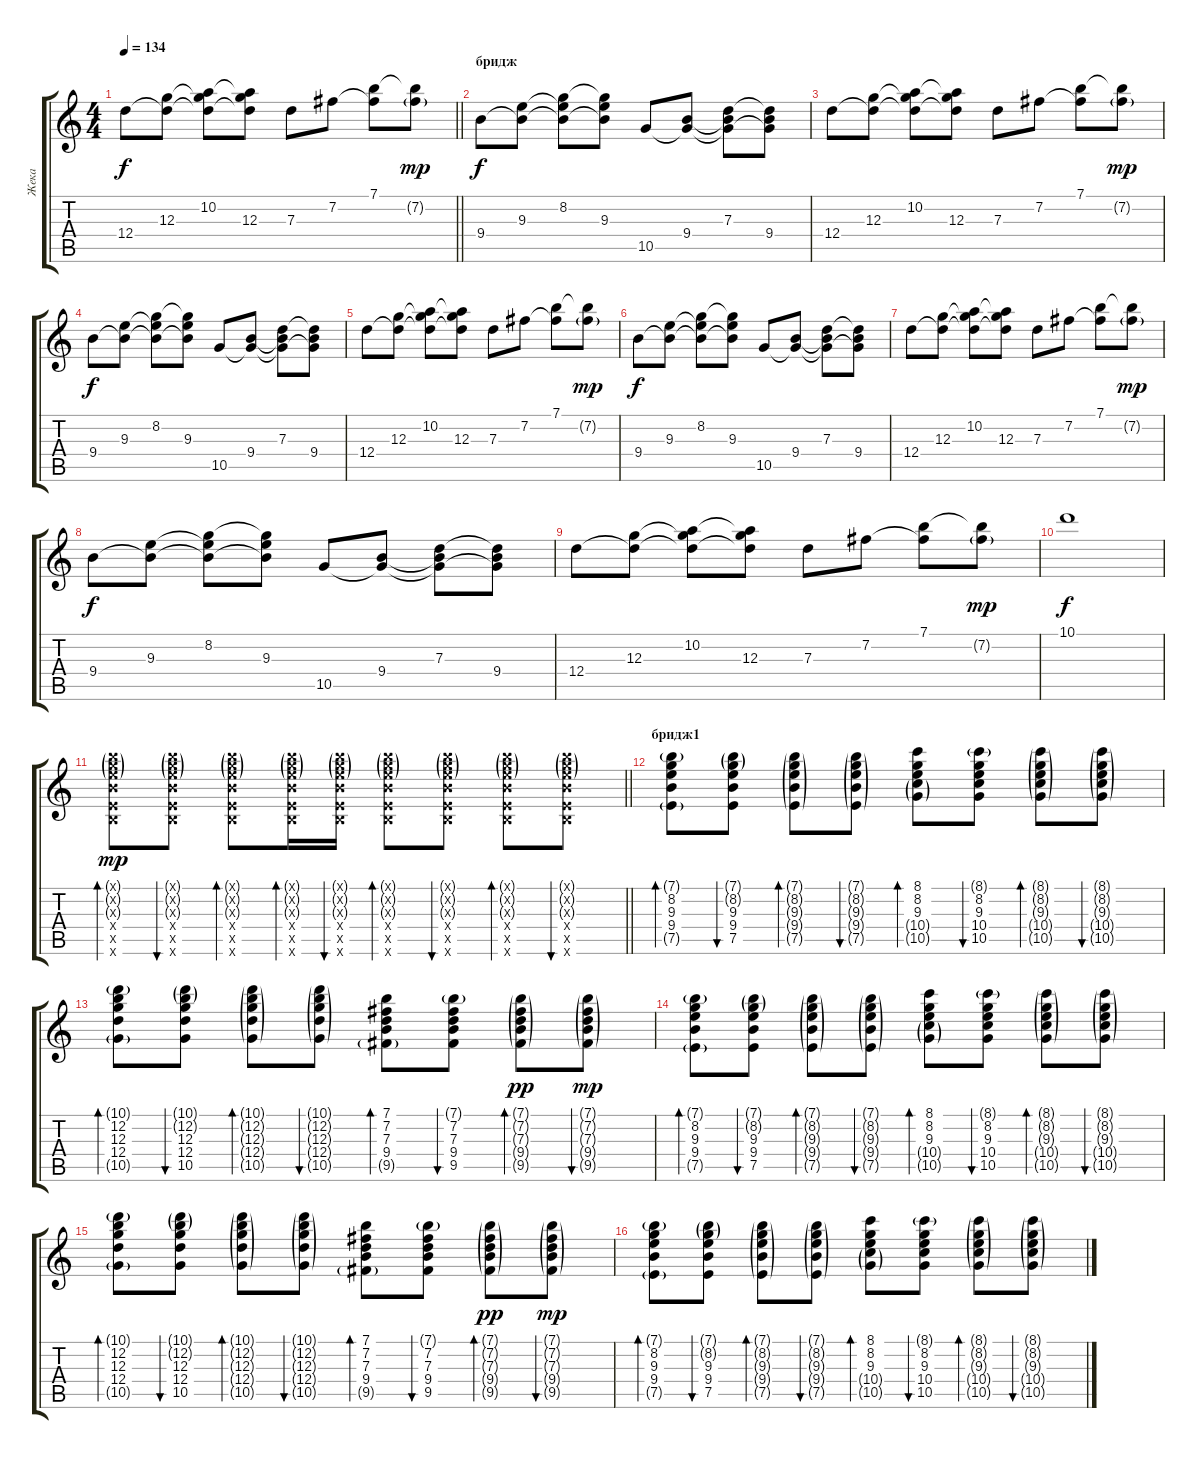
\track ("Жека" "Жека") {instrument acousticguitarsteel}
\staff {score tabs}
\tuning (E4 B3 G3 D3 A2 E2) {hide}
\ts (4 4)
\tempo 134
\clef g2
\barLineRight lightlight
\ks c
12.4.8{dy f} (12.3 12.4{t}).8 (10.2 12.3{t} 12.4{t}).8 (10.2{t} 12.3 12.4{t}).8 7.3.8 7.2.8 (7.1 7.2{t}).8 (7.1{t} 7.2{g}).8{dy mp} |
\section ("" "бридж")
9.4.8{dy f} (9.3 9.4{t}).8 (8.2 9.3{t} 9.4{t}).8 (8.2{t} 9.3 9.4{t}).8 10.5.8 (9.4 10.5{t}).8 (7.3 9.4{t} 10.5{t}).8 (7.3{t} 9.4 10.5{t}).8 |
12.4.8 (12.3 12.4{t}).8 (10.2 12.3{t} 12.4{t}).8 (10.2{t} 12.3 12.4{t}).8 7.3.8 7.2.8 (7.1 7.2{t}).8 (7.1{t} 7.2{g}).8{dy mp} |
9.4.8{dy f} (9.3 9.4{t}).8 (8.2 9.3{t} 9.4{t}).8 (8.2{t} 9.3 9.4{t}).8 10.5.8 (9.4 10.5{t}).8 (7.3 9.4{t} 10.5{t}).8 (7.3{t} 9.4 10.5{t}).8 |
12.4.8 (12.3 12.4{t}).8 (10.2 12.3{t} 12.4{t}).8 (10.2{t} 12.3 12.4{t}).8 7.3.8 7.2.8 (7.1 7.2{t}).8 (7.1{t} 7.2{g}).8{dy mp} |
9.4.8{dy f} (9.3 9.4{t}).8 (8.2 9.3{t} 9.4{t}).8 (8.2{t} 9.3 9.4{t}).8 10.5.8 (9.4 10.5{t}).8 (7.3 9.4{t} 10.5{t}).8 (7.3{t} 9.4 10.5{t}).8 |
12.4.8 (12.3 12.4{t}).8 (10.2 12.3{t} 12.4{t}).8 (10.2{t} 12.3 12.4{t}).8 7.3.8 7.2.8 (7.1 7.2{t}).8 (7.1{t} 7.2{g}).8{dy mp} |
9.4.8{dy f} (9.3 9.4{t}).8 (8.2 9.3{t} 9.4{t}).8 (8.2{t} 9.3 9.4{t}).8 10.5.8 (9.4 10.5{t}).8 (7.3 9.4{t} 10.5{t}).8 (7.3{t} 9.4 10.5{t}).8 |
12.4.8 (12.3 12.4{t}).8 (10.2 12.3{t} 12.4{t}).8 (10.2{t} 12.3 12.4{t}).8 7.3.8 7.2.8 (7.1 7.2{t}).8 (7.1{t} 7.2{g}).8{dy mp} |
10.1.1{dy f} |
\barLineRight lightlight
(7.1{g x} 8.2{g x} 9.3{g x} 9.4{x} 7.5{x} 7.6{x}).8{bd 60 dy mp} (7.1{g x} 8.2{g x} 9.3{g x} 9.4{x} 7.5{x} 7.6{x}).8{bu 60} (7.1{g x} 8.2{g x} 9.3{g x} 9.4{x} 7.5{x} 7.6{x}).8{bd 60} (7.1{g x} 8.2{g x} 9.3{g x} 9.4{x} 7.5{x} 7.6{x}).16{bd 240} (7.1{g x} 8.2{g x} 9.3{g x} 9.4{x} 7.5{x} 7.6{x}).16{bu 60} (7.1{g x} 8.2{g x} 9.3{g x} 9.4{x} 7.5{x} 7.6{x}).8{bd 60} (7.1{g x} 8.2{g x} 9.3{g x} 9.4{x} 7.5{x} 7.6{x}).8{bu 60} (7.1{g x} 8.2{g x} 9.3{g x} 9.4{x} 7.5{x} 7.6{x}).8{bd 60} (7.1{g x} 8.2{g x} 9.3{g x} 9.4{x} 7.5{x} 7.6{x}).8{bu 60} |
\section ("" "бридж1")
(7.1{g} 8.2 9.3 9.4 7.5{g}).8{bd 60} (7.1{g} 8.2{g} 9.3 9.4 7.5).8{bu 60} (7.1{g} 8.2{g} 9.3{g} 9.4{g} 7.5{g}).8{bd 60} (7.1{g} 8.2{g} 9.3{g} 9.4{g} 7.5{g}).8{bu 60} (8.1 8.2 9.3 10.4{g} 10.5{g}).8{bd 60} (8.1{g} 8.2 9.3 10.4 10.5).8{bu 60} (8.1{g} 8.2{g} 9.3{g} 10.4{g} 10.5{g}).8{bd 60} (8.1{g} 8.2{g} 9.3{g} 10.4{g} 10.5{g}).8{bu 60} |
(10.1{g} 12.2 12.3 12.4 10.5{g}).8{bd 60} (10.1{g} 12.2{g} 12.3 12.4 10.5).8{bu 60} (10.1{g} 12.2{g} 12.3{g} 12.4{g} 10.5{g}).8{bd 60} (10.1{g} 12.2{g} 12.3{g} 12.4{g} 10.5{g}).8{bu 60} (7.1 7.2 7.3 9.4 9.5{g}).8{bd 60} (7.1{g} 7.2 7.3 9.4 9.5).8{bu 60} (7.1{g} 7.2{g} 7.3{g} 9.4{g} 9.5{g}).8{bd 60 dy pp} (7.1{g} 7.2{g} 7.3{g} 9.4{g} 9.5{g}).8{bu 60 dy mp} |
(7.1{g} 8.2 9.3 9.4 7.5{g}).8{bd 60} (7.1{g} 8.2{g} 9.3 9.4 7.5).8{bu 60} (7.1{g} 8.2{g} 9.3{g} 9.4{g} 7.5{g}).8{bd 60} (7.1{g} 8.2{g} 9.3{g} 9.4{g} 7.5{g}).8{bu 60} (8.1 8.2 9.3 10.4{g} 10.5{g}).8{bd 60} (8.1{g} 8.2 9.3 10.4 10.5).8{bu 60} (8.1{g} 8.2{g} 9.3{g} 10.4{g} 10.5{g}).8{bd 60} (8.1{g} 8.2{g} 9.3{g} 10.4{g} 10.5{g}).8{bu 60} |
(10.1{g} 12.2 12.3 12.4 10.5{g}).8{bd 60} (10.1{g} 12.2{g} 12.3 12.4 10.5).8{bu 60} (10.1{g} 12.2{g} 12.3{g} 12.4{g} 10.5{g}).8{bd 60} (10.1{g} 12.2{g} 12.3{g} 12.4{g} 10.5{g}).8{bu 60} (7.1 7.2 7.3 9.4 9.5{g}).8{bd 60} (7.1{g} 7.2 7.3 9.4 9.5).8{bu 60} (7.1{g} 7.2{g} 7.3{g} 9.4{g} 9.5{g}).8{bd 60 dy pp} (7.1{g} 7.2{g} 7.3{g} 9.4{g} 9.5{g}).8{bu 60 dy mp} |
(7.1{g} 8.2 9.3 9.4 7.5{g}).8{bd 60} (7.1{g} 8.2{g} 9.3 9.4 7.5).8{bu 60} (7.1{g} 8.2{g} 9.3{g} 9.4{g} 7.5{g}).8{bd 60} (7.1{g} 8.2{g} 9.3{g} 9.4{g} 7.5{g}).8{bu 60} (8.1 8.2 9.3 10.4{g} 10.5{g}).8{bd 60} (8.1{g} 8.2 9.3 10.4 10.5).8{bu 60} (8.1{g} 8.2{g} 9.3{g} 10.4{g} 10.5{g}).8{bd 60} (8.1{g} 8.2{g} 9.3{g} 10.4{g} 10.5{g}).8{bu 60}
